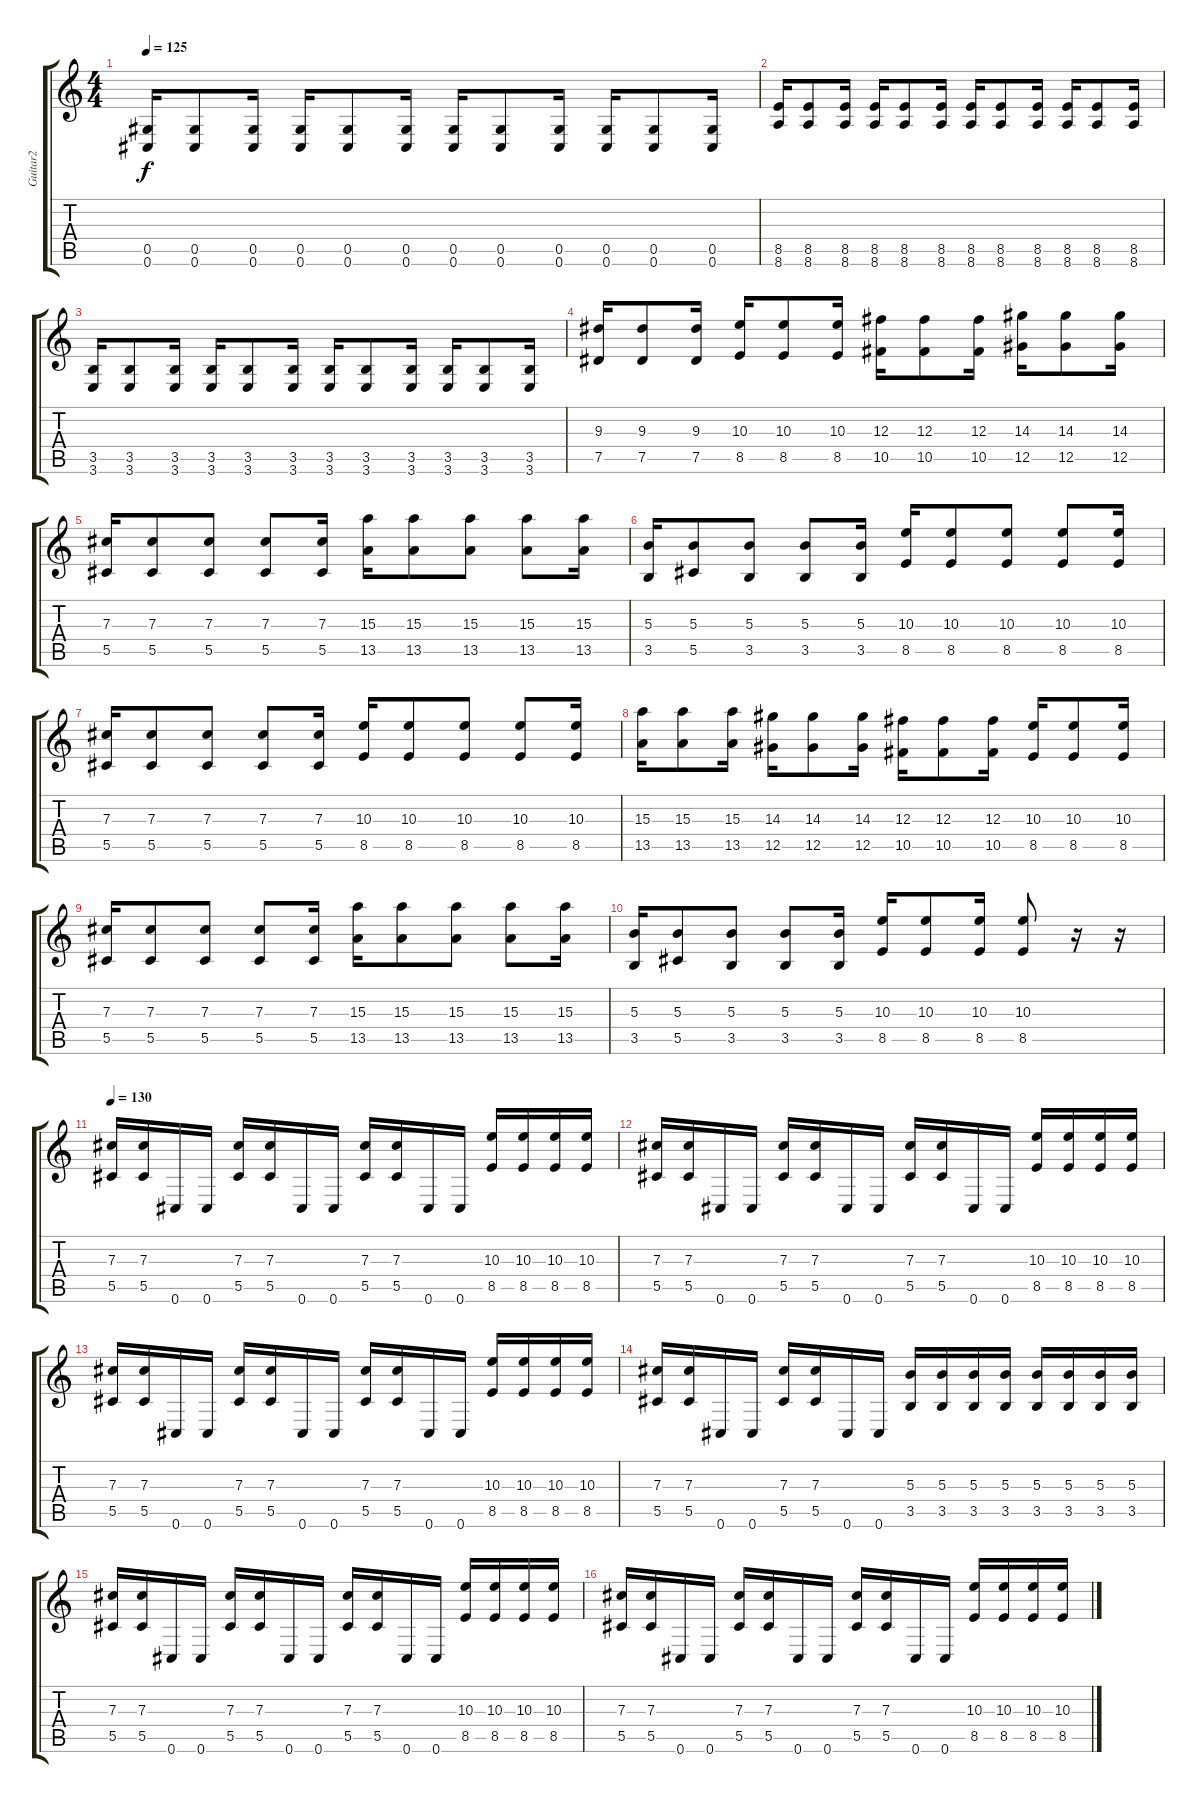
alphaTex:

\track ("Guitar2" "Guitar2") {instrument distortionguitar}
\staff {score tabs}
\tuning (Eb4 Bb3 Gb3 Db3 Ab2 Db2) {hide}
\ts (4 4)
\tempo 125
\clef g2
\ks c
(0.5 0.6).16{dy f} (0.5 0.6).8 (0.5 0.6).16 (0.5 0.6).16 (0.5 0.6).8 (0.5 0.6).16 (0.5 0.6).16 (0.5 0.6).8 (0.5 0.6).16 (0.5 0.6).16 (0.5 0.6).8 (0.5 0.6).16 |
(8.5 8.6).16 (8.5 8.6).8 (8.5 8.6).16 (8.5 8.6).16 (8.5 8.6).8 (8.5 8.6).16 (8.5 8.6).16 (8.5 8.6).8 (8.5 8.6).16 (8.5 8.6).16 (8.5 8.6).8 (8.5 8.6).16 |
(3.5 3.6).16 (3.5 3.6).8 (3.5 3.6).16 (3.5 3.6).16 (3.5 3.6).8 (3.5 3.6).16 (3.5 3.6).16 (3.5 3.6).8 (3.5 3.6).16 (3.5 3.6).16 (3.5 3.6).8 (3.5 3.6).16 |
(9.3 7.5).16 (9.3 7.5).8 (9.3 7.5).16 (10.3 8.5).16 (10.3 8.5).8 (10.3 8.5).16 (12.3 10.5).16 (12.3 10.5).8 (12.3 10.5).16 (14.3 12.5).16 (14.3 12.5).8 (14.3 12.5).16 |
(7.3 5.5).16 (7.3 5.5).8 (7.3 5.5).8 (7.3 5.5).8 (7.3 5.5).16 (15.3 13.5).16 (15.3 13.5).8 (15.3 13.5).8 (15.3 13.5).8 (15.3 13.5).16 |
(5.3 3.5).16 (5.3 5.5).8 (5.3 3.5).8 (5.3 3.5).8 (5.3 3.5).16 (10.3 8.5).16 (10.3 8.5).8 (10.3 8.5).8 (10.3 8.5).8 (10.3 8.5).16 |
(7.3 5.5).16 (7.3 5.5).8 (7.3 5.5).8 (7.3 5.5).8 (7.3 5.5).16 (10.3 8.5).16 (10.3 8.5).8 (10.3 8.5).8 (10.3 8.5).8 (10.3 8.5).16 |
(15.3 13.5).16 (15.3 13.5).8 (15.3 13.5).16 (14.3 12.5).16 (14.3 12.5).8 (14.3 12.5).16 (12.3 10.5).16 (12.3 10.5).8 (12.3 10.5).16 (10.3 8.5).16 (10.3 8.5).8 (10.3 8.5).16 |
(7.3 5.5).16 (7.3 5.5).8 (7.3 5.5).8 (7.3 5.5).8 (7.3 5.5).16 (15.3 13.5).16 (15.3 13.5).8 (15.3 13.5).8 (15.3 13.5).8 (15.3 13.5).16 |
(5.3 3.5).16 (5.3 5.5).8 (5.3 3.5).8 (5.3 3.5).8 (5.3 3.5).16 (10.3 8.5).16 (10.3 8.5).8 (10.3 8.5).16 (10.3 8.5).8 r.16 r.16 |
\tempo 130
(7.3 5.5).16 (7.3 5.5).16 0.6.16 0.6.16 (7.3 5.5).16 (7.3 5.5).16 0.6.16 0.6.16 (7.3 5.5).16 (7.3 5.5).16 0.6.16 0.6.16 (10.3 8.5).16 (10.3 8.5).16 (10.3 8.5).16 (10.3 8.5).16 |
(7.3 5.5).16 (7.3 5.5).16 0.6.16 0.6.16 (7.3 5.5).16 (7.3 5.5).16 0.6.16 0.6.16 (7.3 5.5).16 (7.3 5.5).16 0.6.16 0.6.16 (10.3 8.5).16 (10.3 8.5).16 (10.3 8.5).16 (10.3 8.5).16 |
(7.3 5.5).16 (7.3 5.5).16 0.6.16 0.6.16 (7.3 5.5).16 (7.3 5.5).16 0.6.16 0.6.16 (7.3 5.5).16 (7.3 5.5).16 0.6.16 0.6.16 (10.3 8.5).16 (10.3 8.5).16 (10.3 8.5).16 (10.3 8.5).16 |
(7.3 5.5).16 (7.3 5.5).16 0.6.16 0.6.16 (7.3 5.5).16 (7.3 5.5).16 0.6.16 0.6.16 (5.3 3.5).16 (5.3 3.5).16 (5.3 3.5).16 (5.3 3.5).16 (5.3 3.5).16 (5.3 3.5).16 (5.3 3.5).16 (5.3 3.5).16 |
(7.3 5.5).16 (7.3 5.5).16 0.6.16 0.6.16 (7.3 5.5).16 (7.3 5.5).16 0.6.16 0.6.16 (7.3 5.5).16 (7.3 5.5).16 0.6.16 0.6.16 (10.3 8.5).16 (10.3 8.5).16 (10.3 8.5).16 (10.3 8.5).16 |
(7.3 5.5).16 (7.3 5.5).16 0.6.16 0.6.16 (7.3 5.5).16 (7.3 5.5).16 0.6.16 0.6.16 (7.3 5.5).16 (7.3 5.5).16 0.6.16 0.6.16 (10.3 8.5).16 (10.3 8.5).16 (10.3 8.5).16 (10.3 8.5).16
